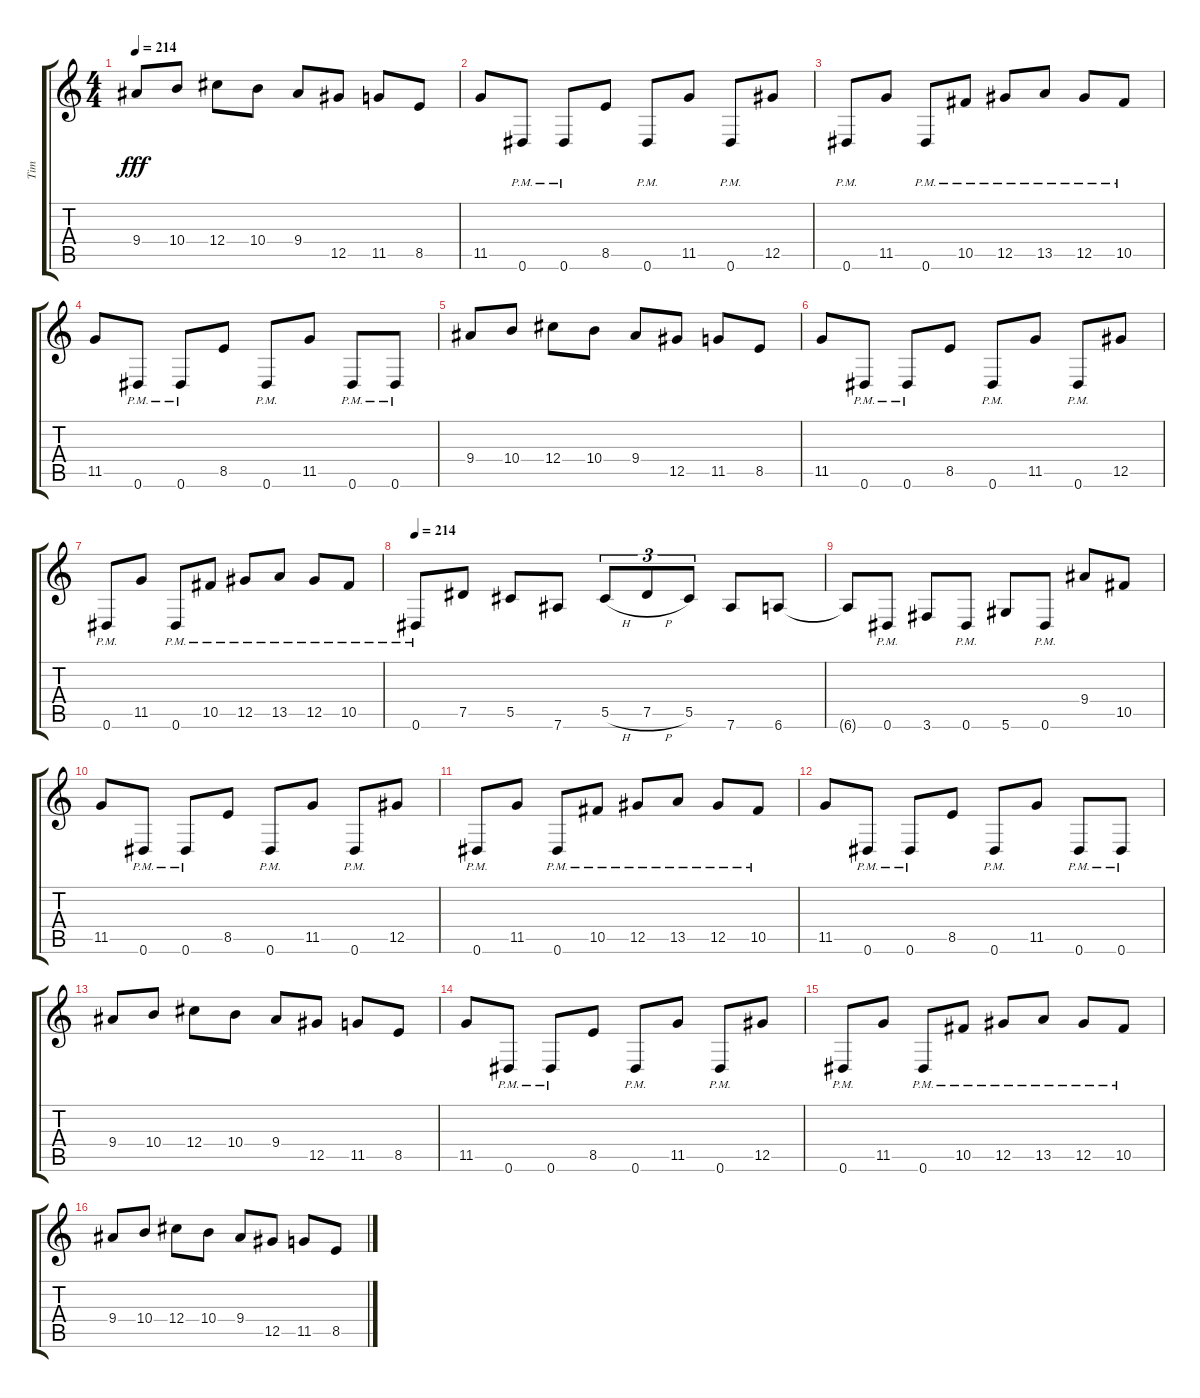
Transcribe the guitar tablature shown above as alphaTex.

\track ("Tim" "Tim") {instrument overdrivenguitar}
\staff {score tabs}
\tuning (Eb4 Bb3 Gb3 Db3 Ab2 Eb2) {hide}
\ts (4 4)
\tempo 214
\clef g2
\ks c
9.4.8{dy fff instrument overdrivenguitar} 10.4.8 12.4.8 10.4.8 9.4.8 12.5.8 11.5.8 8.5.8 |
11.5.8 0.6{pm}.8 0.6{pm}.8 8.5.8 0.6{pm}.8 11.5.8 0.6{pm}.8 12.5.8 |
0.6{pm}.8 11.5.8 0.6{pm}.8 10.5{pm}.8 12.5{pm}.8 13.5{pm}.8 12.5{pm}.8 10.5{pm}.8 |
11.5.8 0.6{pm}.8 0.6{pm}.8 8.5.8 0.6{pm}.8 11.5.8 0.6{pm}.8 0.6{pm}.8 |
9.4.8 10.4.8 12.4.8 10.4.8 9.4.8 12.5.8 11.5.8 8.5.8 |
11.5.8 0.6{pm}.8 0.6{pm}.8 8.5.8 0.6{pm}.8 11.5.8 0.6{pm}.8 12.5.8 |
0.6{pm}.8 11.5.8 0.6{pm}.8 10.5{pm}.8 12.5{pm}.8 13.5{pm}.8 12.5{pm}.8 10.5{pm}.8 |
\tempo 214
0.6{pm}.8 7.5.8 5.5.8 7.6.8 5.5{h}.8{tu (3 2)} 7.5{h}.8{tu (3 2)} 5.5.8{tu (3 2)} 7.6.8 6.6.8 |
6.6{t}.8 0.6{pm}.8 3.6.8 0.6{pm}.8 5.6.8 0.6{pm}.8 9.4.8 10.5.8 |
11.5.8 0.6{pm}.8 0.6{pm}.8 8.5.8 0.6{pm}.8 11.5.8 0.6{pm}.8 12.5.8 |
0.6{pm}.8 11.5.8 0.6{pm}.8 10.5{pm}.8 12.5{pm}.8 13.5{pm}.8 12.5{pm}.8 10.5{pm}.8 |
11.5.8 0.6{pm}.8 0.6{pm}.8 8.5.8 0.6{pm}.8 11.5.8 0.6{pm}.8 0.6{pm}.8 |
9.4.8 10.4.8 12.4.8 10.4.8 9.4.8 12.5.8 11.5.8 8.5.8 |
11.5.8 0.6{pm}.8 0.6{pm}.8 8.5.8 0.6{pm}.8 11.5.8 0.6{pm}.8 12.5.8 |
0.6{pm}.8 11.5.8 0.6{pm}.8 10.5{pm}.8 12.5{pm}.8 13.5{pm}.8 12.5{pm}.8 10.5{pm}.8 |
9.4.8 10.4.8 12.4.8 10.4.8 9.4.8 12.5.8 11.5.8 8.5.8
